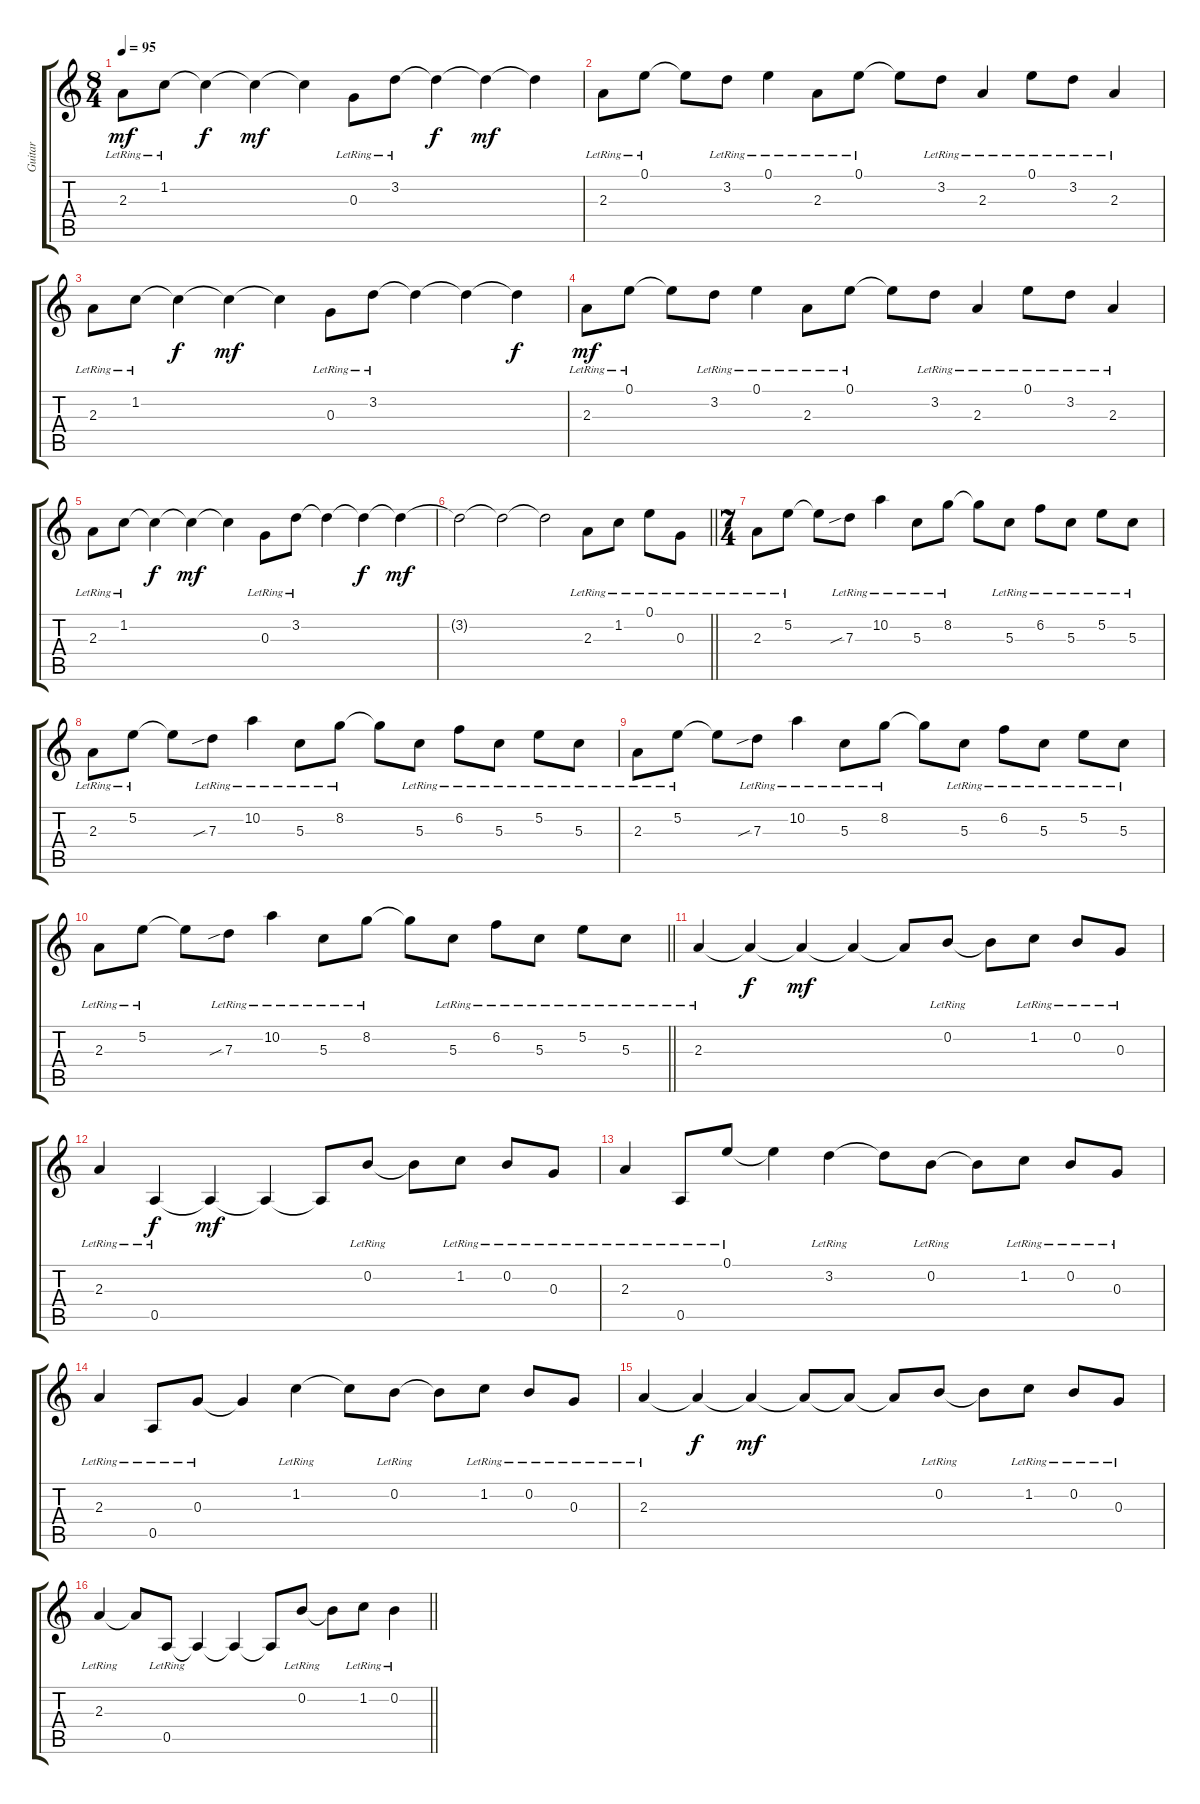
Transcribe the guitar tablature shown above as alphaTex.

\track ("Guitar" "Guitar") {instrument electricguitarclean}
\staff {score tabs}
\tuning (E4 B3 G3 D3 A2 D2) {hide}
\ts (8 4)
\tempo 95
\clef g2
\ks c
2.3{lr}.8{dy mf} 1.2{lr}.8 1.2{t}.4{dy f} 1.2{t}.4{dy mf} 1.2{t}.4 0.3{lr}.8 3.2{lr}.8 3.2{t}.4{dy f} 3.2{t}.4{dy mf} 3.2{t}.4 |
2.3{lr}.8 0.1{lr}.8 0.1{t}.8 3.2{lr}.8 0.1{lr}.4 2.3{lr}.8 0.1{lr}.8 0.1{t}.8 3.2{lr}.8 2.3{lr}.4 0.1{lr}.8 3.2{lr}.8 2.3{lr}.4 |
2.3{lr}.8 1.2{lr}.8 1.2{t}.4{dy f} 1.2{t}.4{dy mf} 1.2{t}.4 0.3{lr}.8 3.2{lr}.8 3.2{t}.4 3.2{t}.4 3.2{t}.4{dy f} |
2.3{lr}.8{dy mf} 0.1{lr}.8 0.1{t}.8 3.2{lr}.8 0.1{lr}.4 2.3{lr}.8 0.1{lr}.8 0.1{t}.8 3.2{lr}.8 2.3{lr}.4 0.1{lr}.8 3.2{lr}.8 2.3{lr}.4 |
2.3{lr}.8 1.2{lr}.8 1.2{t}.4{dy f} 1.2{t}.4{dy mf} 1.2{t}.4 0.3{lr}.8 3.2{lr}.8 3.2{t}.4 3.2{t}.4{dy f} 3.2{t}.4{dy mf} |
\barLineRight lightlight
3.2{t}.2 3.2{t}.2 3.2{t}.2 2.3{lr}.8 1.2{lr}.8 0.1{lr}.8 0.3{lr}.8 |
\ts (7 4)
\section ("" "")
2.3{lr}.8 5.2{lr}.8 5.2{t}.8 7.3{sib lr}.8 10.2{lr}.4 5.3{lr}.8 8.2{lr}.8 8.2{t}.8 5.3{lr}.8 6.2{lr}.8 5.3{lr}.8 5.2{lr}.8 5.3{lr}.8 |
2.3{lr}.8 5.2{lr}.8 5.2{t}.8 7.3{sib lr}.8 10.2{lr}.4 5.3{lr}.8 8.2{lr}.8 8.2{t}.8 5.3{lr}.8 6.2{lr}.8 5.3{lr}.8 5.2{lr}.8 5.3{lr}.8 |
2.3{lr}.8 5.2{lr}.8 5.2{t}.8 7.3{sib lr}.8 10.2{lr}.4 5.3{lr}.8 8.2{lr}.8 8.2{t}.8 5.3{lr}.8 6.2{lr}.8 5.3{lr}.8 5.2{lr}.8 5.3{lr}.8 |
\barLineRight lightlight
2.3{lr}.8 5.2{lr}.8 5.2{t}.8 7.3{sib lr}.8 10.2{lr}.4 5.3{lr}.8 8.2{lr}.8 8.2{t}.8 5.3{lr}.8 6.2{lr}.8 5.3{lr}.8 5.2{lr}.8 5.3{lr}.8 |
\section ("" "")
2.3{lr}.4 2.3{t}.4{dy f} 2.3{t}.4{dy mf} 2.3{t}.4 2.3{t}.8 0.2{lr}.8 0.2{t}.8 1.2{lr}.8 0.2{lr}.8 0.3{lr}.8 |
2.3{lr}.4 0.5{lr}.4{dy f} 0.5{t}.4{dy mf} 0.5{t}.4 0.5{t}.8 0.2{lr}.8 0.2{t}.8 1.2{lr}.8 0.2{lr}.8 0.3{lr}.8 |
2.3{lr}.4 0.5{lr}.8 0.1{lr}.8 0.1{t}.4 3.2{lr}.4 3.2{t}.8 0.2{lr}.8 0.2{t}.8 1.2{lr}.8 0.2{lr}.8 0.3{lr}.8 |
2.3{lr}.4 0.5{lr}.8 0.3{lr}.8 0.3{t}.4 1.2{lr}.4 1.2{t}.8 0.2{lr}.8 0.2{t}.8 1.2{lr}.8 0.2{lr}.8 0.3{lr}.8 |
2.3{lr}.4 2.3{t}.4{dy f} 2.3{t}.4{dy mf} 2.3{t}.8 2.3{t}.8 2.3{t}.8 0.2{lr}.8 0.2{t}.8 1.2{lr}.8 0.2{lr}.8 0.3{lr}.8 |
\barLineRight lightlight
2.3{lr}.4 2.3{t}.8 0.5{lr}.8 0.5{t}.4 0.5{t}.4 0.5{t}.8 0.2{lr}.8 0.2{t}.8 1.2{lr}.8 0.2{lr}.4
